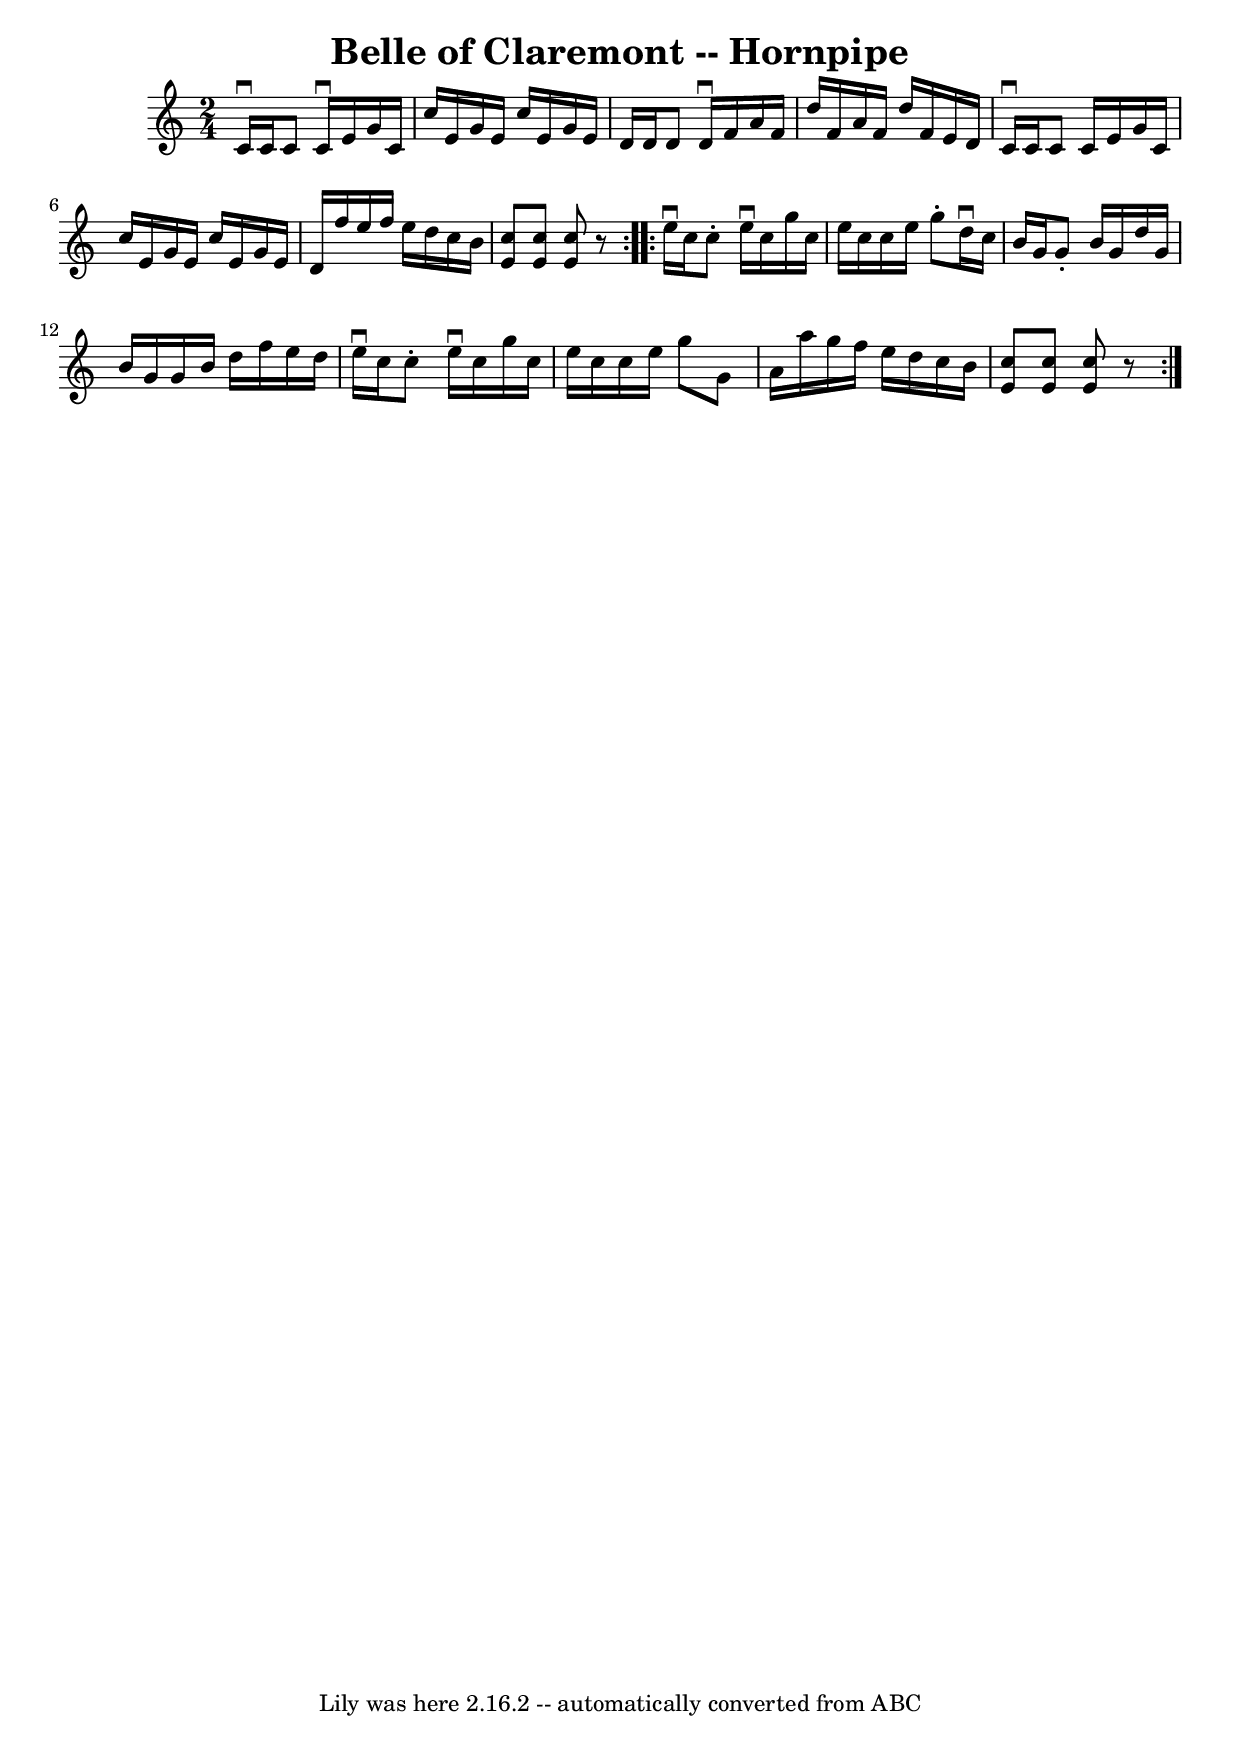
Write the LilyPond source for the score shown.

\version "2.16.2"
\include "Mammoth.ily"
\header {
	%% book = "Cole's 1000 Fiddle Tunes"
	crossRefNumber = "1"
	footnotes = ""
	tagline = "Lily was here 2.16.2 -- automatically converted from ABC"
	title = "Belle of Claremont -- Hornpipe"
}
voicedefault =  {


\repeat volta 2 {
\time 2/4 
\key c \major c'16^\downbow c'16 c'8 c'16^\downbow e'16 
 g'16 c'16  |
 c''16 e'16 g'16 e'16 c''16 e'16    
g'16 e'16  |
 d'16 d'16 d'8 d'16^\downbow f'16 a'16   
 f'16  |
 d''16 f'16 a'16 f'16 d''16 f'16 e'16    
d'16  |
 c'16^\downbow c'16 c'8 c'16 e'16 g'16 c'16 
 |
 c''16 e'16 g'16 e'16 c''16 e'16 g'16 e'16  
|
 d'16 f''16 e''16 f''16 e''16 d''16 c''16 b'16  
|
 << c''8 e'8   >> << c''8 e'8   >> << c''8 e'8   >> r8 } 
    \repeat volta 2 { e''16^\downbow c''16 c''8 -. e''16^\downbow   
c''16 g''16 c''16  |
 e''16 c''16 c''16 e''16 g''8 -. 
 d''16^\downbow c''16  |
 b'16 g'16 g'8 -. b'16 g'16    
d''16 g'16  |
 b'16 g'16 g'16 b'16 d''16 f''16    
e''16 d''16  |
 e''16^\downbow c''16 c''8 -. e''16 
^\downbow c''16 g''16 c''16  |
 e''16 c''16 c''16    
e''16 g''8 g'8  |
 a'16 a''16 g''16 f''16 e''16    
d''16 c''16 b'16  |
 << c''8 e'8   >> << c''8 e'8   >> << 
 c''8 e'8   >> r8 }   
}

\score{
    <<

	\context Staff="default"
	{
	    \voicedefault 
	}

    >>
	\layout {
	}
	\midi {}
}
